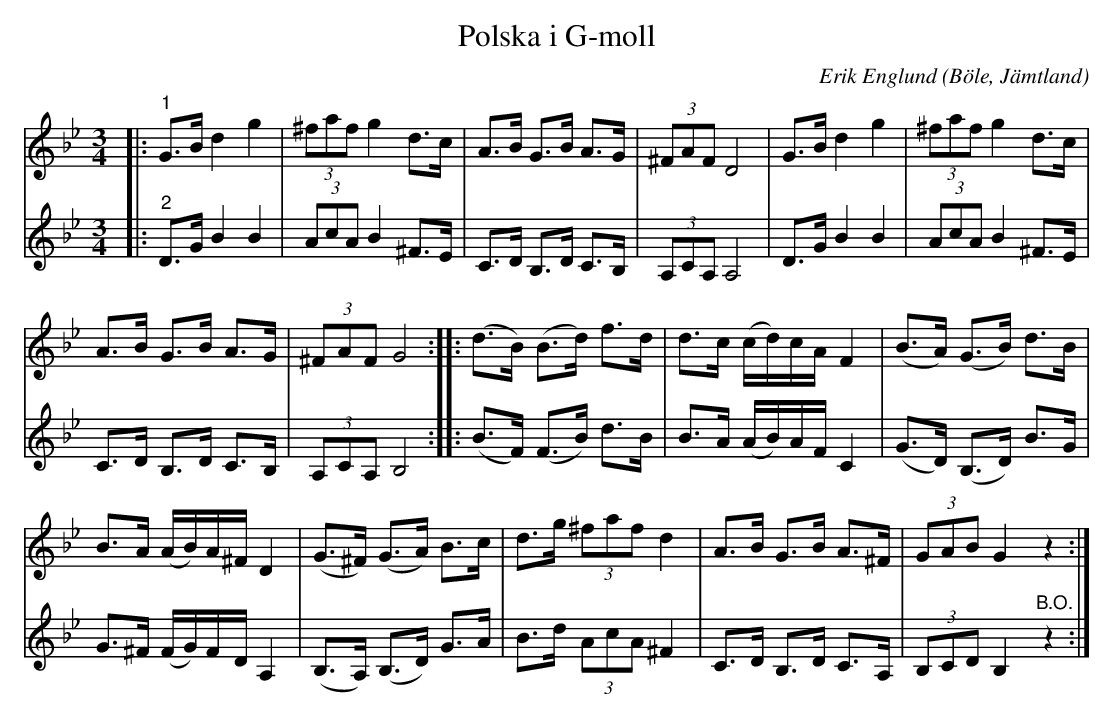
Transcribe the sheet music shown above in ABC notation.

X:1
T:Polska i G-moll
C:Erik Englund
O:Böle, Jämtland
L:1/8
M:3/4
K:Gm
V:1
|:"^1" G>B d2 g2 | (3^faf g2 d>c | A>B G>B A>G | (3^FAF D4 | G>B d2 g2 | (3^faf g2 d>c |
A>B G>B A>G | (3^FAF G4 :: (d>B) (B>d) f>d | d>c (c/d/)c/A/ F2 | (B>A) (G>B) d>B |
B>A (A/B/)A/^F/ D2 | (G>^F) (G>A) B>c | d>g (3^faf d2 | A>B G>B A>^F | (3GAB G2 z2 :|
V:2
|:"^2" D>G B2 B2 | (3AcA B2 ^F>E | C>D B,>D C>B, | (3A,CA, A,4 | D>G B2 B2 | (3AcA B2 ^F>E |
C>D B,>D C>B, | (3A,CA, B,4 :: (B>F) (F>B) d>B | B>A (A/B/)A/F/ C2 | (G>D) (B,>D) B>G |
G>^F (F/G/)F/D/ A,2 | (B,>A,) (B,>D) G>A | B>d (3AcA ^F2 | C>D B,>D C>A, | (3B,CD B,2"^B.O." z2 :|
